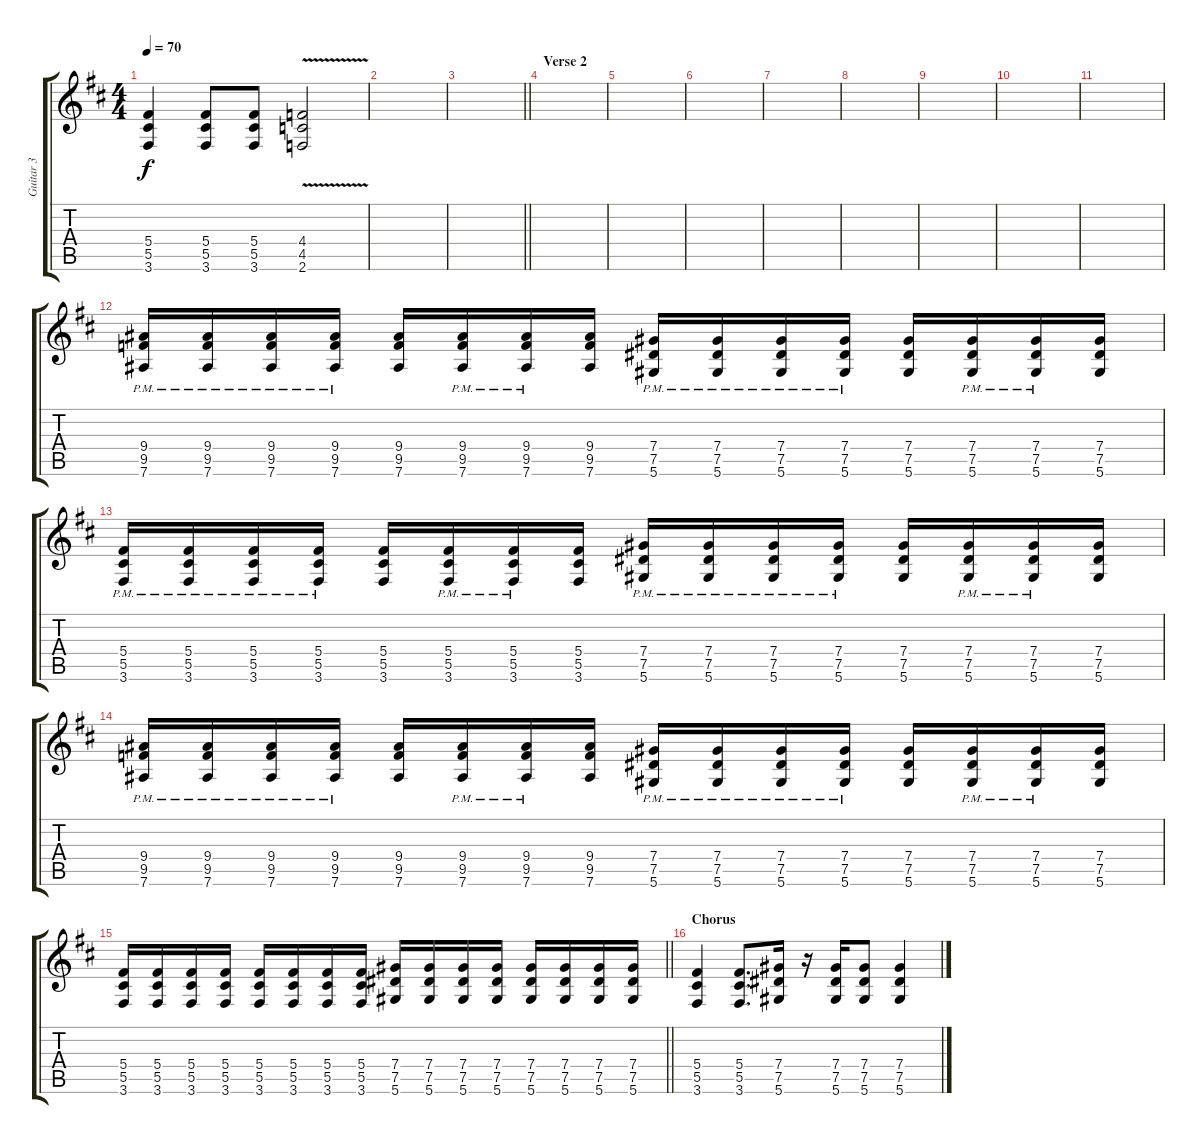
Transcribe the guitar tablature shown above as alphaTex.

\track ("Guitar 3" "Guitar 3") {instrument distortionguitar}
\staff {score tabs}
\tuning (Eb4 Bb3 Gb3 Db3 Ab2 Eb2) {hide}
\ts (4 4)
\tempo 70
\clef g2
\ks d
(5.4 5.5 3.6).4{dy f} (5.4 5.5 3.6).8 (5.4 5.5 3.6).8 (4.4{v} 4.5 2.6).2 |
|
\barLineRight lightlight
|
\section ("" "Verse 2")
|
|
|
|
|
|
|
|
(9.4{pm} 9.5{pm} 7.6{pm}).16 (9.4{pm} 9.5{pm} 7.6{pm}).16 (9.4{pm} 9.5{pm} 7.6{pm}).16 (9.4{pm} 9.5{pm} 7.6{pm}).16 (9.4 9.5 7.6).16 (9.4{pm} 9.5{pm} 7.6{pm}).16 (9.4{pm} 9.5{pm} 7.6{pm}).16 (9.4 9.5 7.6).16 (7.4{pm} 7.5{pm} 5.6{pm}).16 (7.4{pm} 7.5{pm} 5.6{pm}).16 (7.4{pm} 7.5{pm} 5.6{pm}).16 (7.4{pm} 7.5{pm} 5.6{pm}).16 (7.4 7.5 5.6).16 (7.4{pm} 7.5{pm} 5.6{pm}).16 (7.4{pm} 7.5{pm} 5.6{pm}).16 (7.4 7.5 5.6).16 |
(5.4{pm} 5.5{pm} 3.6{pm}).16 (5.4{pm} 5.5{pm} 3.6{pm}).16 (5.4{pm} 5.5{pm} 3.6{pm}).16 (5.4{pm} 5.5{pm} 3.6{pm}).16 (5.4 5.5 3.6).16 (5.4{pm} 5.5{pm} 3.6{pm}).16 (5.4{pm} 5.5{pm} 3.6{pm}).16 (5.4 5.5 3.6).16 (7.4{pm} 7.5{pm} 5.6{pm}).16 (7.4{pm} 7.5{pm} 5.6{pm}).16 (7.4{pm} 7.5{pm} 5.6{pm}).16 (7.4{pm} 7.5{pm} 5.6{pm}).16 (7.4 7.5 5.6).16 (7.4{pm} 7.5{pm} 5.6{pm}).16 (7.4{pm} 7.5{pm} 5.6{pm}).16 (7.4 7.5 5.6).16 |
(9.4{pm} 9.5{pm} 7.6{pm}).16 (9.4{pm} 9.5{pm} 7.6{pm}).16 (9.4{pm} 9.5{pm} 7.6{pm}).16 (9.4{pm} 9.5{pm} 7.6{pm}).16 (9.4 9.5 7.6).16 (9.4{pm} 9.5{pm} 7.6{pm}).16 (9.4{pm} 9.5{pm} 7.6{pm}).16 (9.4 9.5 7.6).16 (7.4{pm} 7.5{pm} 5.6{pm}).16 (7.4{pm} 7.5{pm} 5.6{pm}).16 (7.4{pm} 7.5{pm} 5.6{pm}).16 (7.4{pm} 7.5{pm} 5.6{pm}).16 (7.4 7.5 5.6).16 (7.4{pm} 7.5{pm} 5.6{pm}).16 (7.4{pm} 7.5{pm} 5.6{pm}).16 (7.4 7.5 5.6).16 |
\barLineRight lightlight
(5.4 5.5 3.6).16 (5.4 5.5 3.6).16 (5.4 5.5 3.6).16 (5.4 5.5 3.6).16 (5.4 5.5 3.6).16 (5.4 5.5 3.6).16 (5.4 5.5 3.6).16 (5.4 5.5 3.6).16 (7.4 7.5 5.6).16 (7.4 7.5 5.6).16 (7.4 7.5 5.6).16 (7.4 7.5 5.6).16 (7.4 7.5 5.6).16 (7.4 7.5 5.6).16 (7.4 7.5 5.6).16 (7.4 7.5 5.6).16 |
\section ("" "Chorus")
(5.4 5.5 3.6).4 (5.4 5.5 3.6).8{d} (7.4 7.5 5.6).16 r.16 (7.4 7.5 5.6).16 (7.4 7.5 5.6).8 (7.4 7.5 5.6).4
